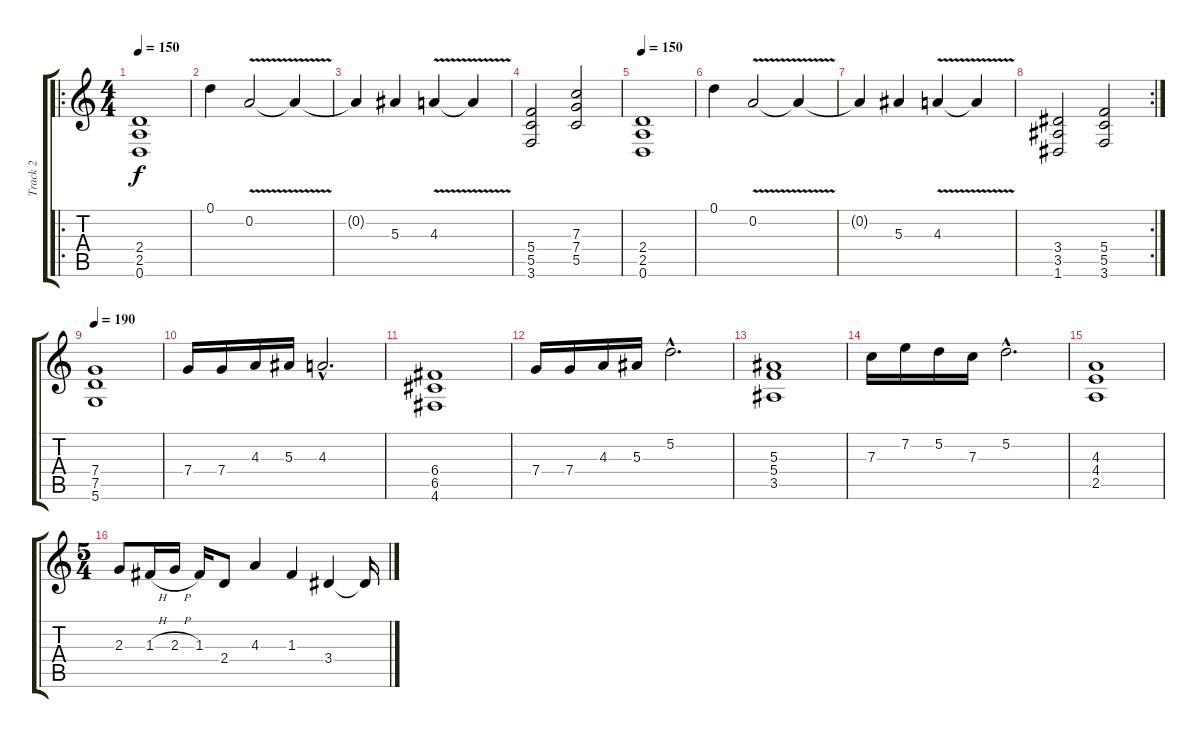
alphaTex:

\track ("Track 2" "Track 2") {instrument overdrivenguitar}
\staff {score tabs}
\tuning (D4 A3 F3 C3 G2 D2) {hide}
\ro
\ts (4 4)
\tempo 150
\clef g2
\ks c
(2.4 2.5 0.6).1{dy f} |
0.1.4 0.2{v}.2 0.2{t}.4 |
0.2{t}.4 5.3.4 4.3{v}.4 4.3{t}.4 |
(5.4 5.5 3.6).2 (7.3 7.4 5.5).2 |
\tempo 150
(2.4 2.5 0.6).1 |
0.1.4 0.2{v}.2 0.2{t}.4 |
0.2{t}.4 5.3.4 4.3{v}.4 4.3{t}.4 |
\rc 2
(3.4 3.5 1.6).2 (5.4 5.5 3.6).2 |
\tempo 190
(7.4 7.5 5.6).1 |
7.4.16 7.4.16 4.3.16 5.3.16 4.3{hac}.2{d} |
(6.4 6.5 4.6).1 |
7.4.16 7.4.16 4.3.16 5.3.16 5.2{hac}.2{d} |
(5.3 5.4 3.5).1 |
7.3.16 7.2.16 5.2.16 7.3.16 5.2{hac}.2{d} |
(4.3 4.4 2.5).1 |
\ts (5 4)
2.3.8 1.3{h}.16 2.3{h}.16 1.3.16 2.4.8 4.3.4 1.3.4 3.4.4 3.4{t}.16
